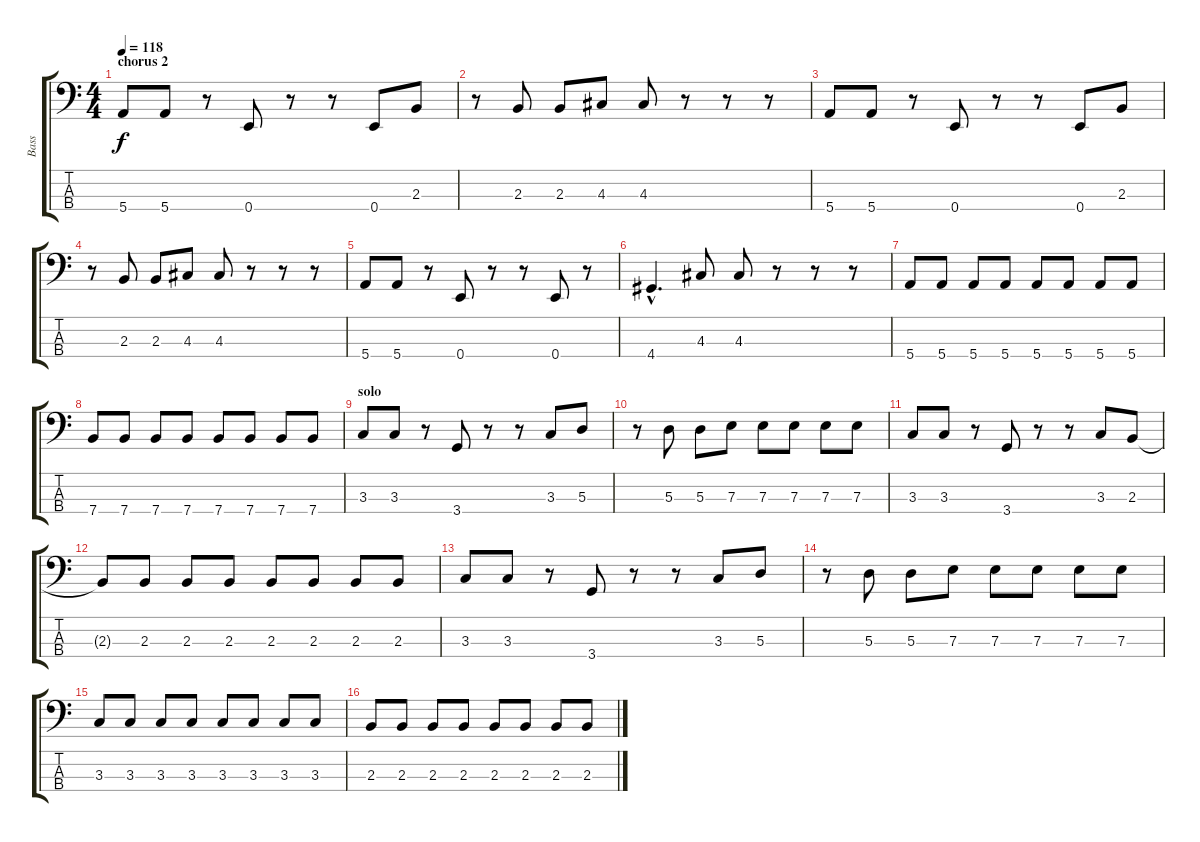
\track ("Bass" "Bass") {instrument electricbasspick}
\staff {score tabs}
\tuning (G2 D2 A1 E1) {hide}
\ts (4 4)
\section ("" "chorus 2 ")
\tempo 118
\clef f4
\ks c
5.4.8{dy f} 5.4.8 r.8 0.4.8 r.8 r.8 0.4.8 2.3.8 |
r.8 2.3.8 2.3.8 4.3.8 4.3.8 r.8 r.8 r.8 |
5.4.8 5.4.8 r.8 0.4.8 r.8 r.8 0.4.8 2.3.8 |
r.8 2.3.8 2.3.8 4.3.8 4.3.8 r.8 r.8 r.8 |
5.4.8 5.4.8 r.8 0.4.8 r.8 r.8 0.4.8 r.8 |
4.4{hac}.4{d} 4.3.8 4.3.8 r.8 r.8 r.8 |
5.4.8 5.4.8 5.4.8 5.4.8 5.4.8 5.4.8 5.4.8 5.4.8 |
7.4.8 7.4.8 7.4.8 7.4.8 7.4.8 7.4.8 7.4.8 7.4.8 |
\section ("" "solo")
3.3.8 3.3.8 r.8 3.4.8 r.8 r.8 3.3.8 5.3.8 |
r.8 5.3.8 5.3.8 7.3.8 7.3.8 7.3.8 7.3.8 7.3.8 |
3.3.8 3.3.8 r.8 3.4.8 r.8 r.8 3.3.8 2.3.8 |
2.3{t}.8 2.3.8 2.3.8 2.3.8 2.3.8 2.3.8 2.3.8 2.3.8 |
3.3.8 3.3.8 r.8 3.4.8 r.8 r.8 3.3.8 5.3.8 |
r.8 5.3.8 5.3.8 7.3.8 7.3.8 7.3.8 7.3.8 7.3.8 |
3.3.8 3.3.8 3.3.8 3.3.8 3.3.8 3.3.8 3.3.8 3.3.8 |
2.3.8 2.3.8 2.3.8 2.3.8 2.3.8 2.3.8 2.3.8 2.3.8
